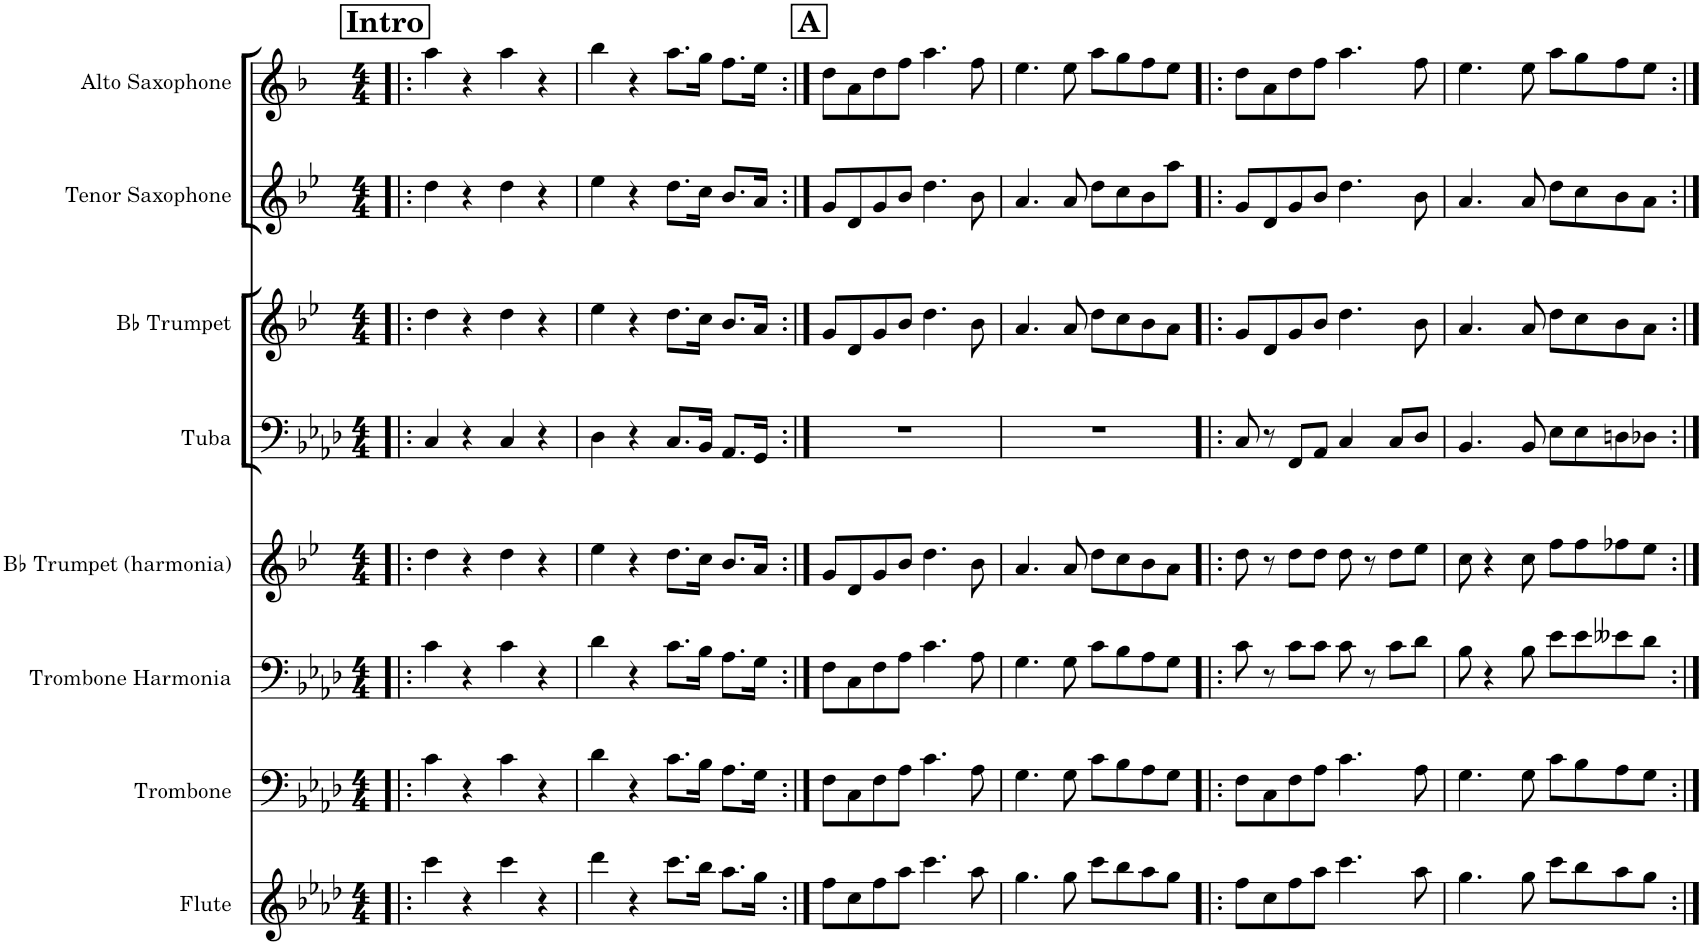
**kern	**kern	**kern	**kern	**kern	**kern	**kern	**kern
*part8	*part7	*part6	*part5	*part4	*part3	*part2	*part1
*staff8	*staff7	*staff6	*staff5	*staff4	*staff3	*staff2	*staff1
*I"Flute	*I"Trombone	*I"Trombone Harmonia	*I"Bb Trumpet (harmonia)	*I"Tuba	*I"Bb Trumpet	*I"Tenor Saxophone	*I"Alto Saxophone
*I'Fl.	*I'Tbn.	*I'Tbn.	*I'Bb Tpt.	*I'Tba.	*I'Bb Tpt.	*I'T. Sax.	*I'A. Sax.
*clefG2	*clefF4	*clefF4	*clefG2	*clefF4	*clefG2	*clefG2	*clefG2
*	*	*	*Trd1c2	*	*Trd1c2	*Trd8c14	*Trd5c9
*k[b-e-a-d-]	*k[b-e-a-d-]	*k[b-e-a-d-]	*k[b-e-]	*k[b-e-a-d-]	*k[b-e-]	*k[b-e-]	*k[b-]
*M4/4	*M4/4	*M4/4	*M4/4	*M4/4	*M4/4	*M4/4	*M4/4
!!LO:REH:place=s1:a:B:cj:fs=14:t=Intro
=1!|:	=1!|:	=1!|:	=1!|:	=1!|:	=1!|:	=1!|:	=1!|:
4ccc\	4c\	4c\	4dd\	4C/	4dd\	4dd\	4aa\
4r	4r	4r	4r	4r	4r	4r	4r
4ccc\	4c\	4c\	4dd\	4C/	4dd\	4dd\	4aa\
4r	4r	4r	4r	4r	4r	4r	4r
=2	=2	=2	=2	=2	=2	=2	=2
4ddd-\	4d-\	4d-\	4ee-\	4D-\	4ee-\	4ee-\	4bb-\
4r	4r	4r	4r	4r	4r	4r	4r
8.ccc\L	8.c\L	8.c\L	8.dd\L	8.C/L	8.dd\L	8.dd\L	8.aa\L
16bb-\Jk	16B-\Jk	16B-\Jk	16cc\Jk	16BB-/Jk	16cc\Jk	16cc\Jk	16gg\Jk
8.aa-\L	8.A-\L	8.A-\L	8.b-/L	8.AA-/L	8.b-/L	8.b-/L	8.ff\L
16gg\Jk	16G\Jk	16G\Jk	16a/Jk	16GG/Jk	16a/Jk	16a/Jk	16ee\Jk
!!LO:REH:place=s1:a:B:cj:fs=14:t=A
=3:|!	=3:|!	=3:|!	=3:|!	=3:|!	=3:|!	=3:|!	=3:|!
8ff\L	8F\L	8F\L	8g/L	1r	8g/L	8g/L	8dd\L
8cc\	8C\	8C\	8d/	.	8d/	8d/	8a\
8ff\	8F\	8F\	8g/	.	8g/	8g/	8dd\
8aa-\J	8A-\J	8A-\J	8b-/J	.	8b-/J	8b-/J	8ff\J
4.ccc\	4.c\	4.c\	4.dd\	.	4.dd\	4.dd\	4.aa\
8aa-\	8A-\	8A-\	8b-\	.	8b-\	8b-\	8ff\
=4	=4	=4	=4	=4	=4	=4	=4
4.gg\	4.G\	4.G\	4.a/	1r	4.a/	4.a/	4.ee\
8gg\	8G\	8G\	8a/	.	8a/	8a/	8ee\
8ccc\L	8c\L	8c\L	8dd\L	.	8dd\L	8dd\L	8aa\L
8bb-\	8B-\	8B-\	8cc\	.	8cc\	8cc\	8gg\
8aa-\	8A-\	8A-\	8b-\	.	8b-\	8b-\	8ff\
8gg\J	8G\J	8G\J	8a\J	.	8a\J	8aa\J	8ee\J
=5!|:	=5!|:	=5!|:	=5!|:	=5!|:	=5!|:	=5!|:	=5!|:
8ff\L	8F\L	8c\	8dd\	8C/	8g/L	8g/L	8dd\L
8cc\	8C\	8r	8r	8r	8d/	8d/	8a\
8ff\	8F\	8c\L	8dd\L	8FF/L	8g/	8g/	8dd\
8aa-\J	8A-\J	8c\J	8dd\J	8AA-/J	8b-/J	8b-/J	8ff\J
4.ccc\	4.c\	8c\	8dd\	4C/	4.dd\	4.dd\	4.aa\
.	.	8r	8r	.	.	.	.
.	.	8c\L	8dd\L	8C/L	.	.	.
8aa-\	8A-\	8d-\J	8ee-\J	8D-/J	8b-\	8b-\	8ff\
=6	=6	=6	=6	=6	=6	=6	=6
4.gg\	4.G\	8B-\	8cc\	4.BB-/	4.a/	4.a/	4.ee\
.	.	4r	4r	.	.	.	.
8gg\	8G\	8B-\	8cc\	8BB-/	8a/	8a/	8ee\
8ccc\L	8c\L	8e-\L	8ff\L	8E-\L	8dd\L	8dd\L	8aa\L
8bb-\	8B-\	8e-\	8ff\	8E-\	8cc\	8cc\	8gg\
8aa-\	8A-\	8e--X\	8ff-X\	8Dn\	8b-\	8b-\	8ff\
8gg\J	8G\J	8d-\J	8ee-\J	8D-X\J	8a\J	8a\J	8ee\J
=:|!	=:|!	=:|!	=:|!	=:|!	=:|!	=:|!	=:|!
*-	*-	*-	*-	*-	*-	*-	*-
